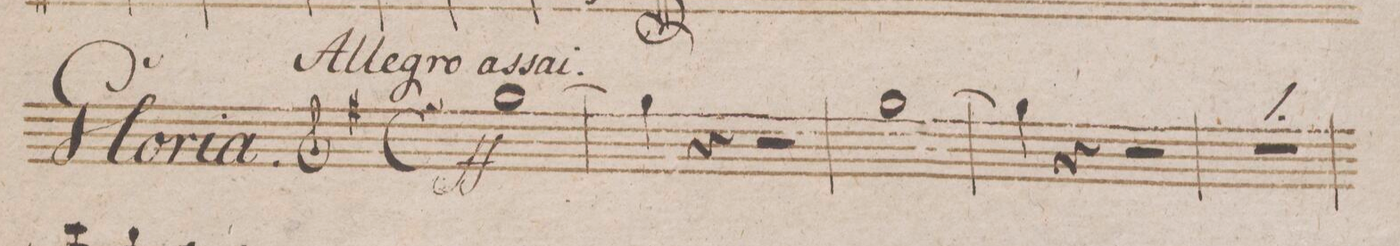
**kern	**dynam
*I"Clarinetto 1mo in B.	*
*clefG2	*
*k[b-]	*
*met(c)	*
*M4/4	*
[>1ff	ff
=2	=2
4ff\]	.
4r	.
2r	.
=3	=3
[>1ff	.
=4	=4
4ff\]	.
4r	.
2r	.
=5	=5
1r	.
=6	=6
*-	*-
